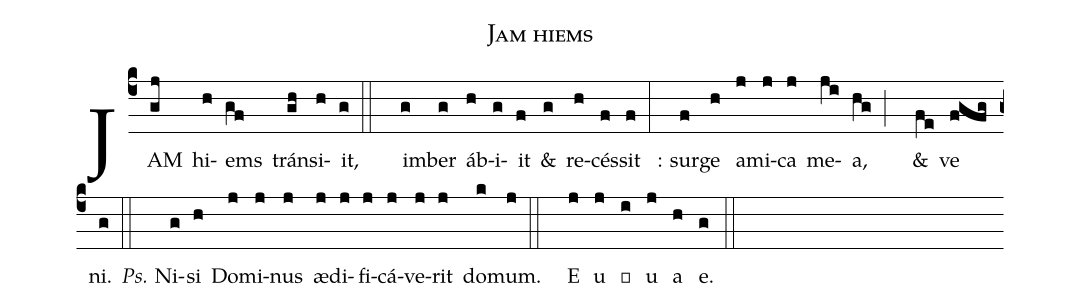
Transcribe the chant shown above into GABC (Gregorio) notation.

name: Jam hiems;
%%
(c4) JAM(gj) hi(h)ems(gf) trá(gh)nsi(h)it,(g::) im(g)ber(g) áb(h)i(g)it(f) &(g) re(h)cés(f)sit(f:) : sur(f)ge(h) a(j)mi(j)ca(j) me(ji)a,(hg;) &(fe) ve(fgfg) ni.(g::) <i>Ps.</i> Ni(g)si(h) Do(j)mi(j)nus(j) æ(j)di(j)fi(j)cá(j)ve(j)rit(j) do(k)mum.(j::) E(j) u(j) о(i) u(j) a(h) e.(g::)
